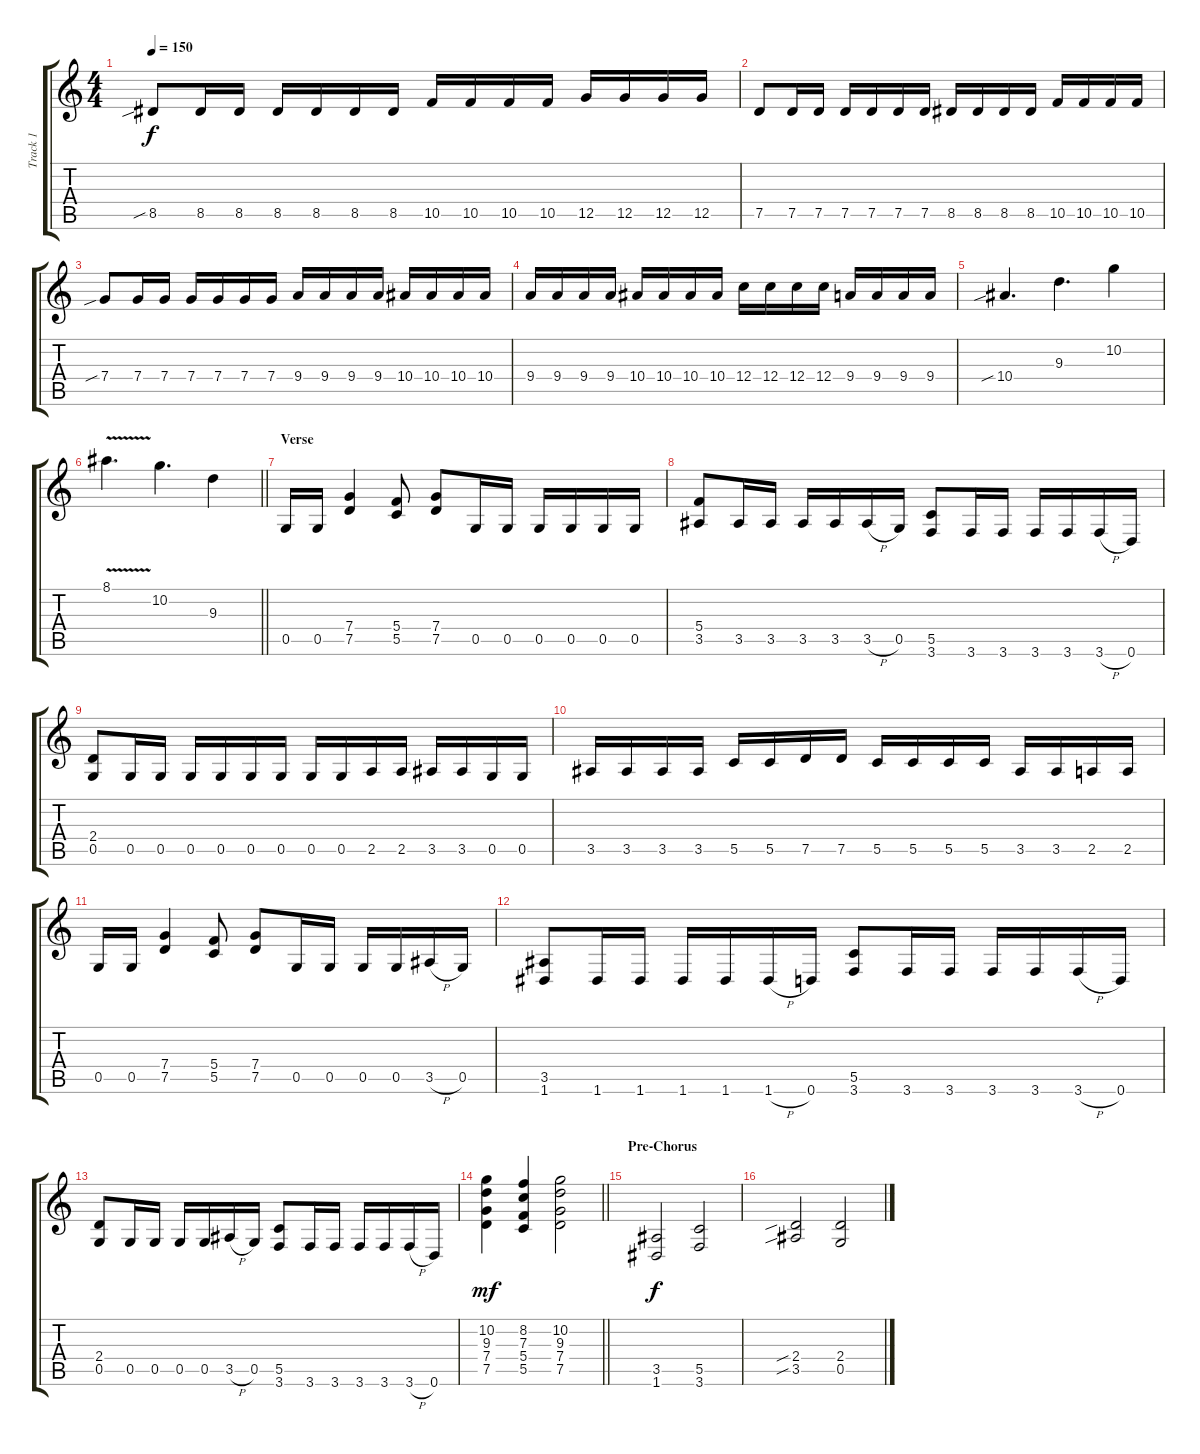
\track ("Track 1" "Track 1") {instrument distortionguitar}
\staff {score tabs}
\tuning (D4 A3 F3 C3 G2 D2) {hide}
\ts (4 4)
\tempo 150
\clef g2
\ks c
8.5{sib}.8{dy f} 8.5.16 8.5.16 8.5.16 8.5.16 8.5.16 8.5.16 10.5.16 10.5.16 10.5.16 10.5.16 12.5.16 12.5.16 12.5.16 12.5.16 |
7.5.8 7.5.16 7.5.16 7.5.16 7.5.16 7.5.16 7.5.16 8.5.16 8.5.16 8.5.16 8.5.16 10.5.16 10.5.16 10.5.16 10.5.16 |
7.4{sib}.8 7.4.16 7.4.16 7.4.16 7.4.16 7.4.16 7.4.16 9.4.16 9.4.16 9.4.16 9.4.16 10.4.16 10.4.16 10.4.16 10.4.16 |
9.4.16 9.4.16 9.4.16 9.4.16 10.4.16 10.4.16 10.4.16 10.4.16 12.4.16 12.4.16 12.4.16 12.4.16 9.4.16 9.4.16 9.4.16 9.4.16 |
10.4{sib}.4{d} 9.3.4{d} 10.2.4 |
\barLineRight lightlight
8.1{v}.4{d} 10.2.4{d} 9.3.4 |
\section ("" "Verse")
0.5.16 0.5.16 (7.4 7.5).4 (5.4 5.5).8 (7.4 7.5).8 0.5.16 0.5.16 0.5.16 0.5.16 0.5.16 0.5.16 |
(5.4 3.5).8 3.5.16 3.5.16 3.5.16 3.5.16 3.5{h}.16 0.5.16 (5.5 3.6).8 3.6.16 3.6.16 3.6.16 3.6.16 3.6{h}.16 0.6.16 |
(2.4 0.5).8 0.5.16 0.5.16 0.5.16 0.5.16 0.5.16 0.5.16 0.5.16 0.5.16 2.5.16 2.5.16 3.5.16 3.5.16 0.5.16 0.5.16 |
3.5.16 3.5.16 3.5.16 3.5.16 5.5.16 5.5.16 7.5.16 7.5.16 5.5.16 5.5.16 5.5.16 5.5.16 3.5.16 3.5.16 2.5.16 2.5.16 |
0.5.16 0.5.16 (7.4 7.5).4 (5.4 5.5).8 (7.4 7.5).8 0.5.16 0.5.16 0.5.16 0.5.16 3.5{h}.16 0.5.16 |
(3.5 1.6).8 1.6.16 1.6.16 1.6.16 1.6.16 1.6{h}.16 0.6.16 (5.5 3.6).8 3.6.16 3.6.16 3.6.16 3.6.16 3.6{h}.16 0.6.16 |
(2.4 0.5).8 0.5.16 0.5.16 0.5.16 0.5.16 3.5{h}.16 0.5.16 (5.5 3.6).8 3.6.16 3.6.16 3.6.16 3.6.16 3.6{h}.16 0.6.16 |
\barLineRight lightlight
(10.2 9.3 7.4 7.5).4{dy mf} (8.2 7.3 5.4 5.5).4 (10.2 9.3 7.4 7.5).2 |
\section ("" "Pre-Chorus")
(3.5 1.6).2{dy f} (5.5 3.6).2 |
(2.4{sib} 3.5{sib}).2 (2.4 0.5).2
